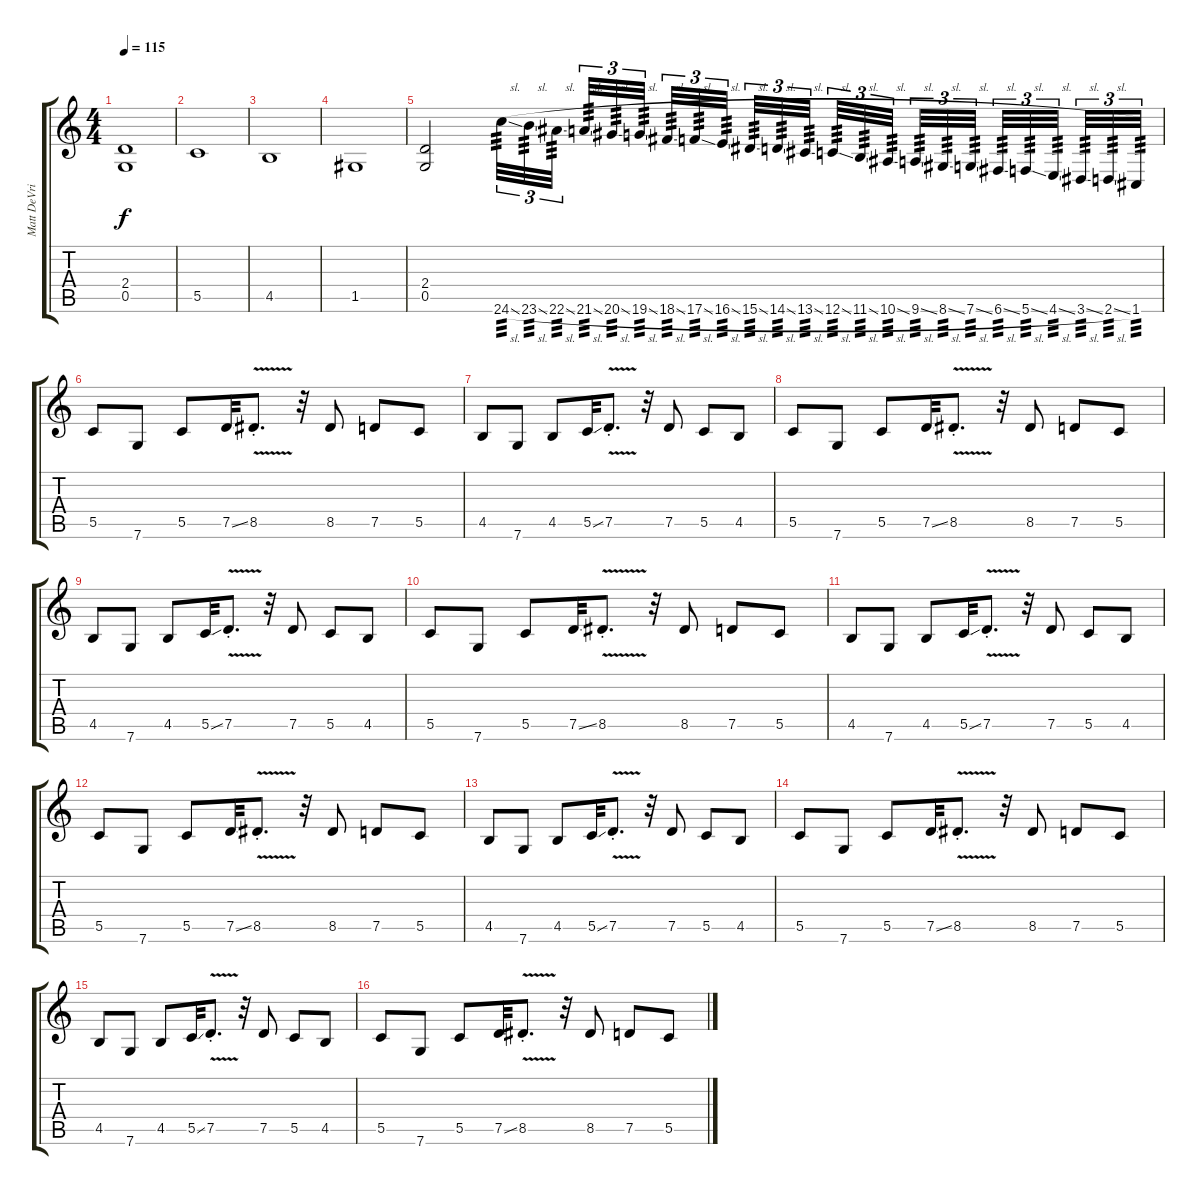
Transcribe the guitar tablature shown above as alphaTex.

\track ("Matt DeVries" "Matt DeVri") {instrument distortionguitar}
\staff {score tabs}
\tuning (D4 A3 F3 C3 G2 C2) {hide}
\ts (4 4)
\tempo 115
\clef g2
\ks c
(2.4 0.5).1{dy f} |
5.5.1 |
4.5.1 |
1.5.1 |
(2.4 0.5).2 24.6{sl}.32{tu (3 2) tp 3 instrument guitarfretnoise} 23.6{sl}.32{tu (3 2) tp 3} 22.6{sl}.32{tu (3 2) tp 3 beam splitsecondary} 21.6{sl}.32{tu (3 2) tp 3} 20.6{sl}.32{tu (3 2) tp 3} 19.6{sl}.32{tu (3 2) tp 3 beam splitsecondary} 18.6{sl}.32{tu (3 2) tp 3} 17.6{sl}.32{tu (3 2) tp 3} 16.6{sl}.32{tu (3 2) tp 3 beam splitsecondary} 15.6{sl}.32{tu (3 2) tp 3} 14.6{sl}.32{tu (3 2) tp 3} 13.6{sl}.32{tu (3 2) tp 3} 12.6{sl}.32{tu (3 2) tp 3} 11.6{sl}.32{tu (3 2) tp 3} 10.6{sl}.32{tu (3 2) tp 3 beam splitsecondary} 9.6{sl}.32{tu (3 2) tp 3} 8.6{sl}.32{tu (3 2) tp 3} 7.6{sl}.32{tu (3 2) tp 3 beam splitsecondary} 6.6{sl}.32{tu (3 2) tp 3} 5.6{sl}.32{tu (3 2) tp 3} 4.6{sl}.32{tu (3 2) tp 3 beam splitsecondary} 3.6{sl}.32{tu (3 2) tp 3} 2.6{sl}.32{tu (3 2) tp 3} 1.6.32{tu (3 2) tp 3} |
5.5.8{instrument distortionguitar} 7.6.8 5.5.8 7.5{ss}.32 8.5{v st}.8{d} r.32 8.5.8 7.5.8 5.5.8 |
4.5.8 7.6.8 4.5.8 5.5{ss}.32 7.5{v st}.8{d} r.32 7.5.8 5.5.8 4.5.8 |
5.5.8 7.6.8 5.5.8 7.5{ss}.32 8.5{v st}.8{d} r.32 8.5.8 7.5.8 5.5.8 |
4.5.8 7.6.8 4.5.8 5.5{ss}.32 7.5{v st}.8{d} r.32 7.5.8 5.5.8 4.5.8 |
5.5.8 7.6.8 5.5.8 7.5{ss}.32 8.5{v st}.8{d} r.32 8.5.8 7.5.8 5.5.8 |
4.5.8 7.6.8 4.5.8 5.5{ss}.32 7.5{v st}.8{d} r.32 7.5.8 5.5.8 4.5.8 |
5.5.8 7.6.8 5.5.8 7.5{ss}.32 8.5{v st}.8{d} r.32 8.5.8 7.5.8 5.5.8 |
4.5.8 7.6.8 4.5.8 5.5{ss}.32 7.5{v st}.8{d} r.32 7.5.8 5.5.8 4.5.8 |
5.5.8 7.6.8 5.5.8 7.5{ss}.32 8.5{v st}.8{d} r.32 8.5.8 7.5.8 5.5.8 |
4.5.8 7.6.8 4.5.8 5.5{ss}.32 7.5{v st}.8{d} r.32 7.5.8 5.5.8 4.5.8 |
5.5.8 7.6.8 5.5.8 7.5{ss}.32 8.5{v st}.8{d} r.32 8.5.8 7.5.8 5.5.8
